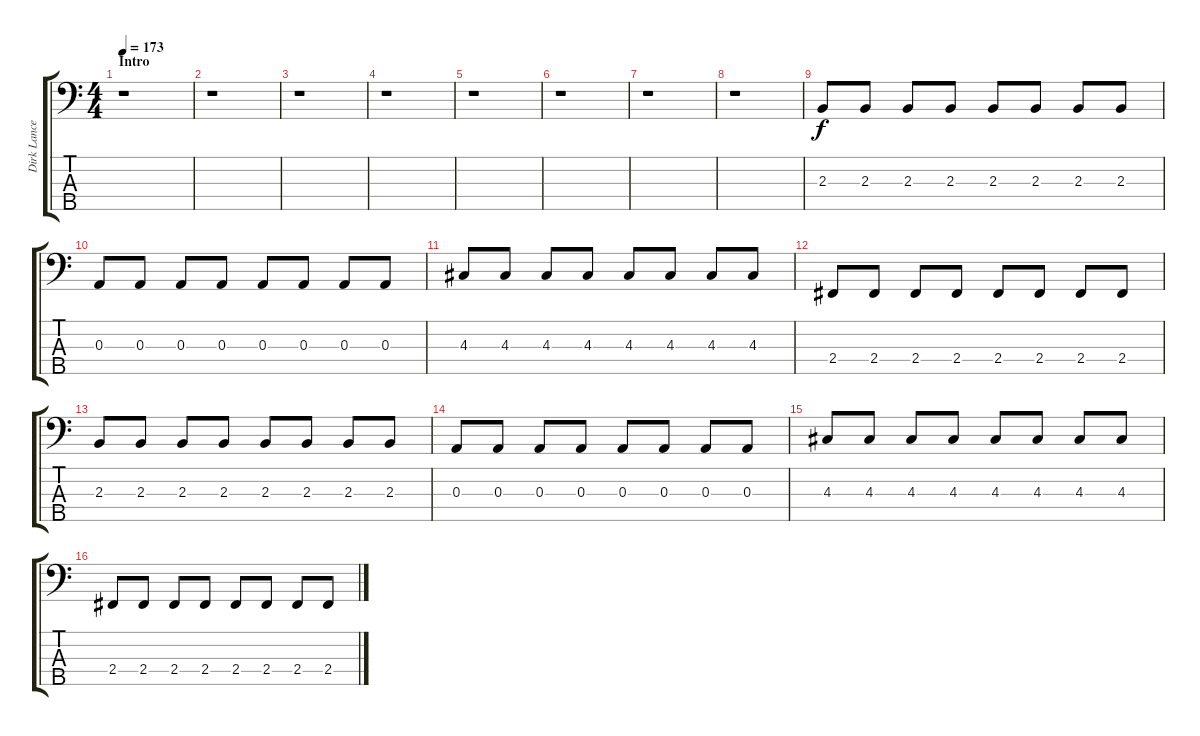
\track ("Dirk Lance-Bass effects" "Dirk Lance") {instrument fretlessbass}
\staff {score tabs}
\tuning (G2 D2 A1 E1 B0) {hide}
\ts (4 4)
\section ("" "Intro")
\tempo 173
\clef f4
\ks c
r.1{dy f instrument fretlessbass} |
r.1 |
r.1 |
r.1 |
r.1 |
r.1 |
r.1 |
r.1 |
2.3.8 2.3.8 2.3.8 2.3.8 2.3.8 2.3.8 2.3.8 2.3.8 |
0.3.8 0.3.8 0.3.8 0.3.8 0.3.8 0.3.8 0.3.8 0.3.8 |
4.3.8 4.3.8 4.3.8 4.3.8 4.3.8 4.3.8 4.3.8 4.3.8 |
2.4.8 2.4.8 2.4.8 2.4.8 2.4.8 2.4.8 2.4.8 2.4.8 |
2.3.8 2.3.8 2.3.8 2.3.8 2.3.8 2.3.8 2.3.8 2.3.8 |
0.3.8 0.3.8 0.3.8 0.3.8 0.3.8 0.3.8 0.3.8 0.3.8 |
4.3.8 4.3.8 4.3.8 4.3.8 4.3.8 4.3.8 4.3.8 4.3.8 |
2.4.8 2.4.8 2.4.8 2.4.8 2.4.8 2.4.8 2.4.8 2.4.8
